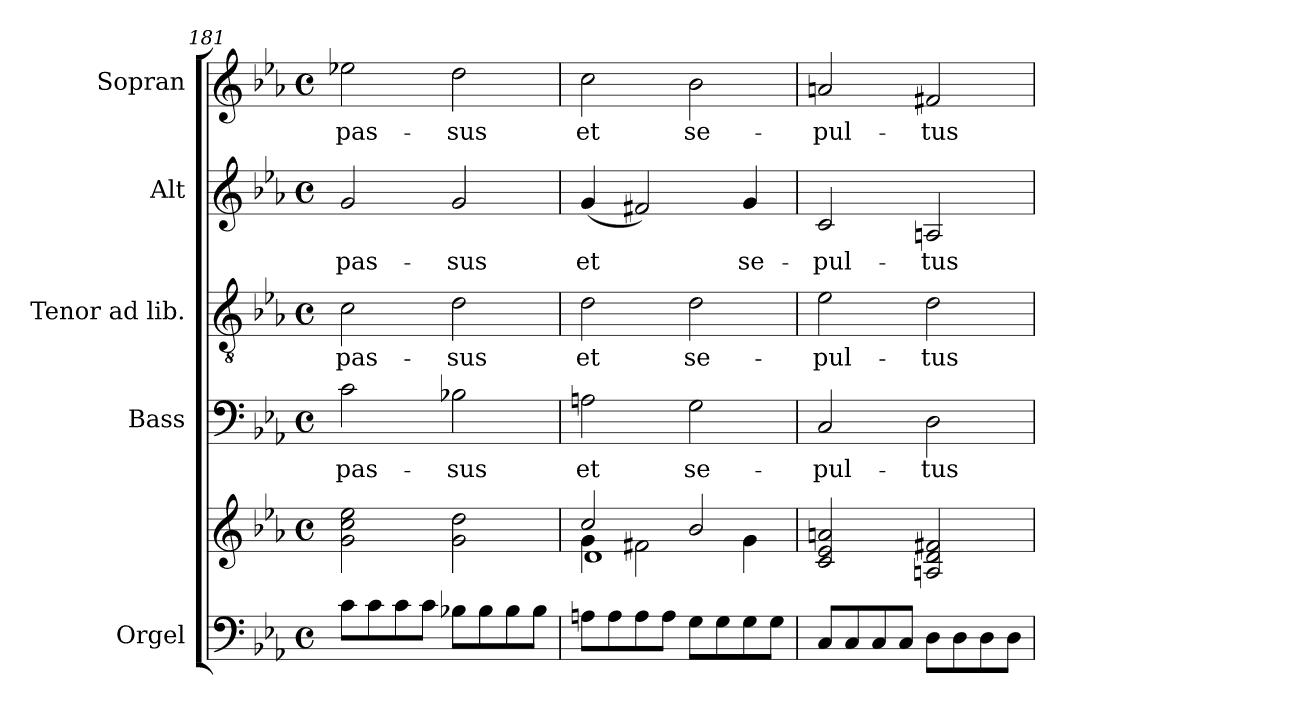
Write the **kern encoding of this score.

**kern	**kern	**kern	**text	**kern	**text	**kern	**text	**kern	**text
*part5	*part5	*part4	*part4	*part3	*part3	*part2	*part2	*part1	*part1
*staff6	*staff5	*staff4	*staff4	*staff3	*staff3	*staff2	*staff2	*staff1	*staff1
*I"Orgel	*	*I"Bass	*	*I"Tenor ad lib.	*	*I"Alt	*	*I"Sopran	*
*	*	*I'B.	*	*I'T.	*	*I'A.	*	*I'S.	*
!!LO:PB:g=z
*clefF4	*clefG2	*clefF4	*	*clefGv2	*	*clefG2	*	*clefG2	*
*k[b-e-a-]	*k[b-e-a-]	*k[b-e-a-]	*	*k[b-e-a-]	*	*k[b-e-a-]	*	*k[b-e-a-]	*
*E-:	*E-:	*E-:	*	*E-:	*	*E-:	*	*E-:	*
*M4/4	*M4/4	*M4/4	*	*M4/4	*	*M4/4	*	*M4/4	*
*met(c)	*met(c)	*met(c)	*	*met(c)	*	*met(c)	*	*met(c)	*
=181	=181	=181	=181	=181	=181	=181	=181	=181	=181
!	!	!	!LO:LY:b	!	!LO:LY:b	!	!LO:LY:b	!	!LO:LY:b
8c\L	2g\ 2cc\ 2ee-\	2c\	pas-	2c\	pas-	2g/	pas-	2ee-X\	pas-
8c\	.	.	.	.	.	.	.	.	.
8c\	.	.	.	.	.	.	.	.	.
8c\J	.	.	.	.	.	.	.	.	.
!	!	!	!LO:LY:b	!	!LO:LY:b	!	!LO:LY:b	!	!LO:LY:b
8B-X\L	2g\ 2dd\	2B-X\	-sus	2d\	-sus	2g/	-sus	2dd\	-sus
8B-\	.	.	.	.	.	.	.	.	.
8B-\	.	.	.	.	.	.	.	.	.
8B-\J	.	.	.	.	.	.	.	.	.
=182	=182	=182	=182	=182	=182	=182	=182	=182	=182
*	*^	*	*	*	*	*	*	*	*
*	*	*^	*	*	*	*	*	*	*	*
!	!	!	!	!	!LO:LY:b	!	!LO:LY:b	!	!LO:LY:b	!	!LO:LY:b
8An\L	2cc/	4g\	1d	2An\	et	2d\	et	(<4g/	et	2cc\	et
8A\	.	.	.	.	.	.	.	.	.	.	.
8A\	.	2f#X\	.	.	.	.	.	2f#X/)	.	.	.
8A\J	.	.	.	.	.	.	.	.	.	.	.
!	!	!	!	!	!LO:LY:b	!	!LO:LY:b	!	!	!	!LO:LY:b
8G\L	2b-/	.	.	2G\	se-	2d\	se-	.	.	2b-\	se-
8G\	.	.	.	.	.	.	.	.	.	.	.
!	!	!	!	!	!	!	!	!	!LO:LY:b	!	!
8G\	.	4g\	.	.	.	.	.	4g/	se-	.	.
8G\J	.	.	.	.	.	.	.	.	.	.	.
*	*v	*v	*v	*	*	*	*	*	*	*	*
=183	=183	=183	=183	=183	=183	=183	=183	=183	=183
!	!	!	!LO:LY:b	!	!LO:LY:b	!	!LO:LY:b	!	!LO:LY:b
8C/L	2c/ 2e-/ 2an/	2C/	-pul-	2e-\	-pul-	2c/	-pul-	2an/	-pul-
8C/	.	.	.	.	.	.	.	.	.
8C/	.	.	.	.	.	.	.	.	.
8C/J	.	.	.	.	.	.	.	.	.
!	!	!	!LO:LY:b	!	!LO:LY:b	!	!LO:LY:b	!	!LO:LY:b
8D\L	2An/ 2d/ 2f#X/	2D\	-tus	2d\	-tus	2An/	-tus	2f#X/	-tus
8D\	.	.	.	.	.	.	.	.	.
8D\	.	.	.	.	.	.	.	.	.
8D\J	.	.	.	.	.	.	.	.	.
=	=	=	=	=	=	=	=	=	=
*-	*-	*-	*-	*-	*-	*-	*-	*-	*-
